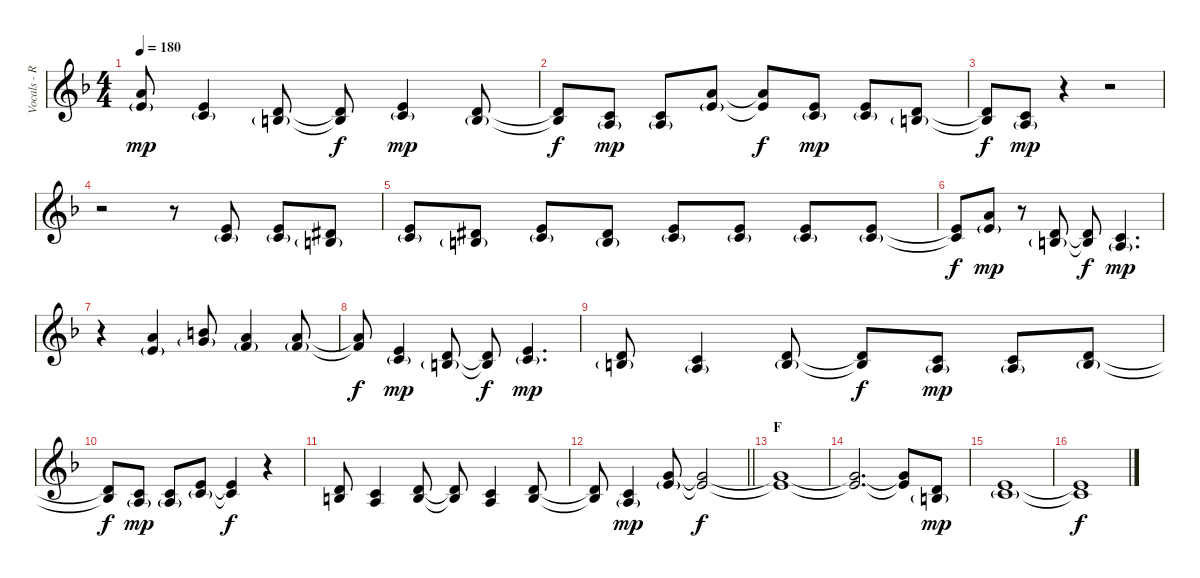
\track ("Vocals - Ruki" "Vocals - R") {instrument lead6voice}
\staff {score}
\tuning (B3 Gb3 D3 A2 E2 B1) {hide}
\ts (4 4)
\tempo 180
\clef g2
\ks f
(10.1 10.2{g}).8{dy mp} (5.1 6.2{g}).4 (3.1 5.2{g}).8 (3.1{t} 5.2{t}).8{dy f} (5.1 6.2{g}).4{dy mp} (3.1 5.2{g}).8 |
(3.1{t} 5.2{t}).8{dy f} (1.1 3.2{g}).8{dy mp} (1.1 3.2{g}).8 (10.1 10.2{g}).8 (10.1{t} 10.2{t}).8{dy f} (5.1 6.2{g}).8{dy mp} (5.1 6.2{g}).8 (3.1 5.2{g}).8 |
(3.1{t} 5.2{t}).8{dy f} (1.1 3.2{g}).8{dy mp} r.4 r.2 |
r.2 r.8 (5.1 6.2{g}).8 (5.1 6.2{g}).8 (4.1{acc #} 5.2{g}).8 |
(5.1 6.2{g}).8 (4.1{acc #} 5.2{g}).8 (5.1 6.2{g}).8 (4.1{acc #} 5.2{g}).8 (5.1 6.2{g}).8 (5.1 6.2{g}).8 (5.1 6.2{g}).8 (5.1 6.2{g}).8 |
(5.1{t} 6.2{t}).8{dy f} (10.1 10.2{g}).8{dy mp} r.8 (3.1 5.2{g}).8 (3.1{t} 5.2{t}).8{dy f} (1.1 3.2{g}).4{d dy mp} |
r.4 (10.1 10.2{g}).4 (12.1 13.2{g}).8 (10.1 11.2{g}).4 (10.1 11.2{g}).8 |
(10.1{t} 11.2{t}).8{dy f} (5.1 6.2{g}).4{dy mp} (3.1 5.2{g}).8 (3.1{t} 5.2{t}).8{dy f} (5.1 6.2{g}).4{d dy mp} |
(3.1 5.2{g}).8 (1.1 3.2{g}).4 (3.1 5.2{g}).8 (3.1{t} 5.2{t}).8{dy f} (1.1 3.2{g}).8{dy mp} (1.1 3.2{g}).8 (3.1 5.2{g}).8 |
(3.1{t} 5.2{t}).8{dy f} (1.1 3.2{g}).8{dy mp} (1.1 3.2{g}).8 (5.1 6.2{g}).8 (5.1{t} 6.2{t}).4{dy f} r.4 |
(3.1 5.2).8 (1.1 3.2).4 (3.1 5.2).8 (3.1{t} 5.2{t}).8 (1.1 3.2).4 (3.1 5.2).8 |
\barLineRight lightlight
(3.1{t} 5.2{t}).8 (1.1 3.2{g}).4{dy mp} (8.1 10.2{g}).8 (8.1{t} 10.2{t}).2{dy f} |
\section ("" "F")
(8.1{t} 10.2{t}).1 |
(8.1{t} 10.2{t}).2{d} (8.1{t} 10.2{t}).8 (3.1 5.2{g}).8{dy mp} |
(5.1 6.2{g}).1 |
(5.1{t} 6.2{t}).1{dy f}
